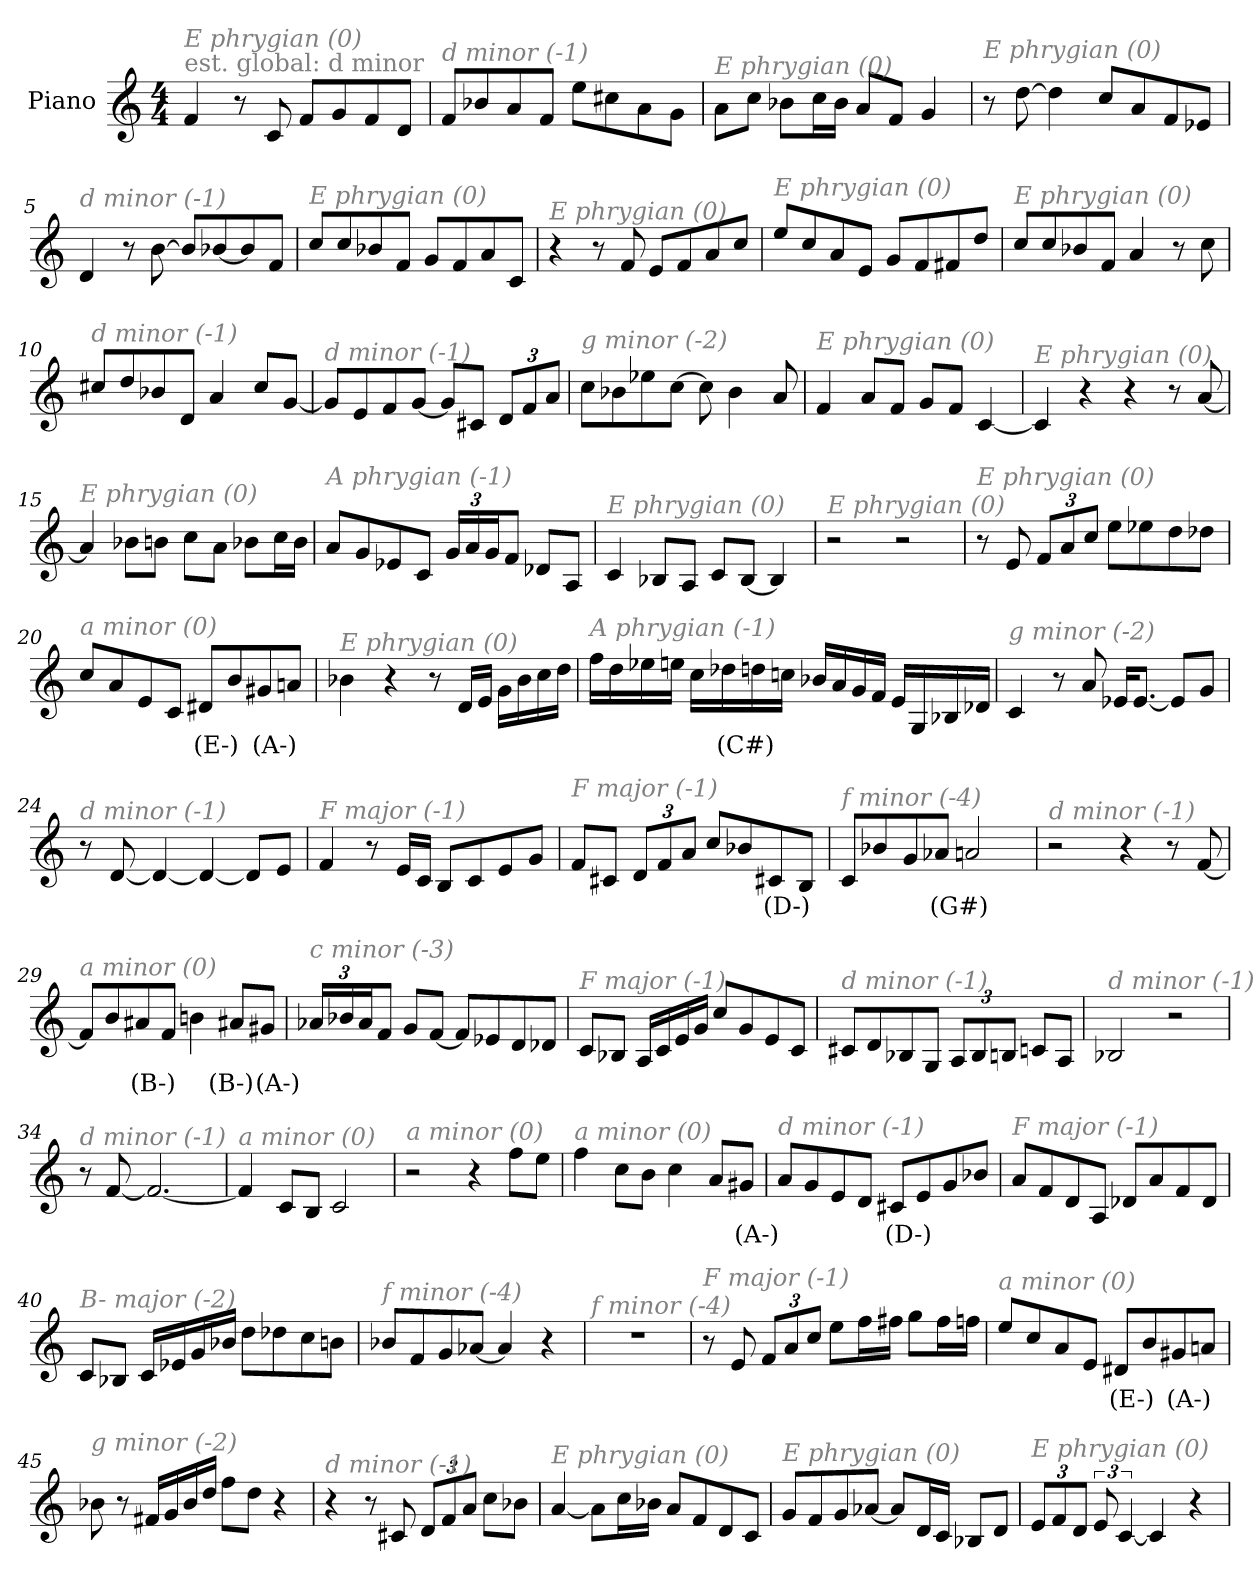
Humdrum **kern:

**kern	**text
*part1	*part1
*staff1	*staff1
*I"Piano	*
*I'Pno	*
*clefG2	*
*k[]	*
*M4/4	*
*MM188	*
=1	=1
!LO:TX:a:color=#808080:t=est. global&colon; d minor	!
!LO:TX:i:color=#808080:t=E phrygian (0)	!
4f/	.
8r	.
8c/	.
8f/L	.
8g/	.
8f/	.
8d/J	.
=2	=2
!LO:TX:i:color=#808080:t=d minor (-1)	!
8f/L	.
8b-X/	.
8a/	.
8f/J	.
8ee\L	.
8cc#X\	.
8a\	.
8g\J	.
=3	=3
!LO:TX:i:color=#808080:t=E phrygian (0)	!
8a\L	.
8cc\J	.
8b-X\L	.
16cc\L	.
16b-\JJ	.
8a/L	.
8f/J	.
4g/	.
=4	=4
!LO:TX:i:color=#808080:t=E phrygian (0)	!
8r	.
[8dd\	.
4dd\]	.
8cc/L	.
8a/	.
8f/	.
8e-X/J	.
!!LO:LB:g=z
=5	=5
!LO:TX:i:color=#808080:t=d minor (-1)	!
4d/	.
8r	.
[8b\	.
8b/L]	.
[8b-X/	.
8b-/]	.
8f/J	.
=6	=6
!LO:TX:i:color=#808080:t=E phrygian (0)	!
8cc/L	.
8cc/	.
8b-X/	.
8f/J	.
8g/L	.
8f/	.
8a/	.
8c/J	.
=7	=7
!LO:TX:i:color=#808080:t=E phrygian (0)	!
4r	.
8r	.
8f/	.
8e/L	.
8f/	.
8a/	.
8cc/J	.
=8	=8
!LO:TX:i:color=#808080:t=E phrygian (0)	!
8ee/L	.
8cc/	.
8a/	.
8e/J	.
8g/L	.
8f/	.
8f#X/	.
8dd/J	.
=9	=9
!LO:TX:i:color=#808080:t=E phrygian (0)	!
8cc/L	.
8cc/	.
8b-X/	.
8f/J	.
4a/	.
8r	.
8cc\	.
!!LO:LB:g=z
=10	=10
!LO:TX:i:color=#808080:t=d minor (-1)	!
8cc#X/L	.
8dd/	.
8b-X/	.
8d/J	.
4a/	.
8cc#/L	.
[8g/J	.
=11	=11
!LO:TX:i:color=#808080:t=d minor (-1)	!
8g/L]	.
8e/	.
8f/	.
[8g/J	.
8g/L]	.
8c#X/J	.
*Xbrackettup	*
12d/L	.
12f/	.
12a/J	.
=12	=12
!LO:TX:i:color=#808080:t=g minor (-2)	!
8cc\L	.
8b-X\	.
8ee-X\	.
[8cc\J	.
8cc\]	.
4b-\	.
8a/	.
=13	=13
!LO:TX:i:color=#808080:t=E phrygian (0)	!
4f/	.
8a/L	.
8f/J	.
8g/L	.
8f/J	.
[4c/	.
!!LO:LB:g=z
=14	=14
!LO:TX:i:color=#808080:t=E phrygian (0)	!
4c/]	.
4r	.
4r	.
8r	.
[8a/	.
=15	=15
!LO:TX:i:color=#808080:t=E phrygian (0)	!
4a/]	.
8b-X\L	.
8bn\J	.
8cc\L	.
8a\J	.
8b-X\L	.
16cc\L	.
16b-\JJ	.
=16	=16
!LO:TX:i:color=#808080:t=A phrygian (-1)	!
8a/L	.
8g/	.
8e-X/	.
8c/J	.
24g/LL	.
24a/	.
24g/J	.
8f/J	.
8d-X/L	.
8A/J	.
=17	=17
!LO:TX:i:color=#808080:t=E phrygian (0)	!
4c/	.
8B-X/L	.
8A/J	.
8c/L	.
[8B-/J	.
4B-/]	.
=18	=18
!LO:TX:i:color=#808080:t=E phrygian (0)	!
2r	.
2r	.
!!LO:LB:g=z
=19	=19
!LO:TX:i:color=#808080:t=E phrygian (0)	!
8r	.
8e/	.
12f/L	.
12a/	.
12cc/J	.
8ee\L	.
8ee-X\	.
8dd\	.
8dd-X\J	.
=20	=20
!LO:TX:i:color=#808080:t=a minor (0)	!
8cc/L	.
8a/	.
8e/	.
8c/J	.
8d#Xi/L	(E-)
8b/	.
8g#Xi/	(A-)
8an/J	.
=21	=21
!LO:TX:i:color=#808080:t=E phrygian (0)	!
4b-X\	.
4r	.
8r	.
16d/LL	.
16e/JJ	.
16g\LL	.
16b-\	.
16cc\	.
16dd\JJ	.
!!LO:LB:g=z
=22	=22
!LO:TX:i:color=#808080:t=A phrygian (-1)	!
16ff\LL	.
16dd\	.
16ee-X\	.
16een\JJ	.
16cc\LL	.
16dd-Xi\	(C#)
16dd\	.
16ccn\JJ	.
16b-X/LL	.
16a/	.
16g/	.
16f/JJ	.
16e/LL	.
16G/	.
16B-X/	.
16d-X/JJ	.
=23	=23
!LO:TX:i:color=#808080:t=g minor (-2)	!
4c/	.
8r	.
8a/	.
16e-X/KL	.
[8.e-/J	.
8e-/L]	.
8g/J	.
=24	=24
!LO:TX:i:color=#808080:t=d minor (-1)	!
8r	.
[8d/	.
4d/_	.
4d/_	.
8d/L]	.
8e/J	.
!!LO:LB:g=z
=25	=25
!LO:TX:i:color=#808080:t=F major (-1)	!
4f/	.
8r	.
16e/LL	.
16c/JJ	.
8B/L	.
8c/	.
8e/	.
8g/J	.
=26	=26
!LO:TX:i:color=#808080:t=F major (-1)	!
8f/L	.
8c#X/J	.
12d/L	.
12f/	.
12a/J	.
8cc/L	.
8b-X/	.
8c#Xi/	(D-)
8B/J	.
=27	=27
!LO:TX:i:color=#808080:t=f minor (-4)	!
8c/L	.
8b-X/	.
8g/	.
8a-Xi/J	(G#)
2a/	.
=28	=28
!LO:TX:i:color=#808080:t=d minor (-1)	!
2r	.
4r	.
8r	.
[8f/	.
!!LO:LB:g=z
=29	=29
!LO:TX:i:color=#808080:t=a minor (0)	!
8f/L]	.
8b/	.
8a#Xi/	(B-)
8f/J	.
4bn\	.
8a#Xi/L	(B-)
8g#Xi/J	(A-)
=30	=30
!LO:TX:i:color=#808080:t=c minor (-3)	!
24a-X/LL	.
24b-X/	.
24a-/J	.
8f/J	.
8g/L	.
[8f/J	.
8f/L]	.
8e-X/	.
8d/	.
8d-X/J	.
=31	=31
!LO:TX:i:color=#808080:t=F major (-1)	!
8c/L	.
8B-X/J	.
16A/LL	.
16c/	.
16e/	.
16g/JJ	.
8cc/L	.
8g/	.
8e/	.
8c/J	.
!!LO:LB:g=z
=32	=32
!LO:TX:i:color=#808080:t=d minor (-1)	!
8c#X/L	.
8d/	.
8B-X/	.
8G/J	.
12A/L	.
12B-/	.
12Bn/J	.
8cn/L	.
8A/J	.
=33	=33
!LO:TX:i:color=#808080:t=d minor (-1)	!
2B-X/	.
2r	.
=34	=34
!LO:TX:i:color=#808080:t=d minor (-1)	!
8r	.
[8f/	.
2.f/_	.
=35	=35
!LO:TX:i:color=#808080:t=a minor (0)	!
4f/]	.
8c/L	.
8B/J	.
2c/	.
=36	=36
!LO:TX:i:color=#808080:t=a minor (0)	!
2r	.
4r	.
8ff\L	.
8ee\J	.
!!LO:LB:g=z
=37	=37
!LO:TX:i:color=#808080:t=a minor (0)	!
4ff\	.
8cc\L	.
8b\J	.
4cc\	.
8a/L	.
8g#Xi/J	(A-)
=38	=38
!LO:TX:i:color=#808080:t=d minor (-1)	!
8a/L	.
8g/	.
8e/	.
8d/J	.
8c#Xi/L	(D-)
8e/	.
8g/	.
8b-X/J	.
=39	=39
!LO:TX:i:color=#808080:t=F major (-1)	!
8a/L	.
8f/	.
8d/	.
8A/J	.
8d-X/L	.
8a/	.
8f/	.
8d-/J	.
=40	=40
!LO:TX:i:color=#808080:t=B- major (-2)	!
8c/L	.
8B-X/J	.
16c/LL	.
16e-X/	.
16g/	.
16b-X/JJ	.
8dd\L	.
8dd-X\	.
8cc\	.
8bn\J	.
!!LO:PB:g=z
=41	=41
!LO:TX:i:color=#808080:t=f minor (-4)	!
8b-X/L	.
8f/	.
8g/	.
[8a-X/J	.
4a-/]	.
4r	.
=42	=42
!LO:TX:i:color=#808080:t=f minor (-4)	!
1r	.
=43	=43
!LO:TX:i:color=#808080:t=F major (-1)	!
8r	.
8e/	.
12f/L	.
12a/	.
12cc/J	.
8ee\L	.
16ff\L	.
16ff#X\JJ	.
8gg\L	.
16ff#\L	.
16ffn\JJ	.
=44	=44
!LO:TX:i:color=#808080:t=a minor (0)	!
8ee/L	.
8cc/	.
8a/	.
8e/J	.
8d#Xi/L	(E-)
8b/	.
8g#Xi/	(A-)
8an/J	.
!!LO:LB:g=z
=45	=45
!LO:TX:i:color=#808080:t=g minor (-2)	!
8b-X\	.
8r	.
16f#X/LL	.
16g/	.
16b-/	.
16dd/JJ	.
8ff\L	.
8dd\J	.
4r	.
=46	=46
!LO:TX:i:color=#808080:t=d minor (-1)	!
4r	.
8r	.
8c#X/	.
12d/L	.
12f/	.
12a/J	.
8cc\L	.
8b-X\J	.
=47	=47
!LO:TX:i:color=#808080:t=E phrygian (0)	!
[4a/	.
8a\L]	.
16cc\L	.
16b-X\JJ	.
8a/L	.
8f/	.
8d/	.
8c/J	.
=48	=48
!LO:TX:i:color=#808080:t=E phrygian (0)	!
8g/L	.
8f/	.
8g/	.
[8a-X/J	.
8a-/L]	.
16d/L	.
16c/JJ	.
8B-X/L	.
8d/J	.
!!LO:LB:g=z
=49	=49
!LO:TX:i:color=#808080:t=E phrygian (0)	!
12e/L	.
12f/	.
12d/J	.
*brackettup	*
12e/	.
[6c/	.
4c/]	.
4r	.
=	=
*-	*-
